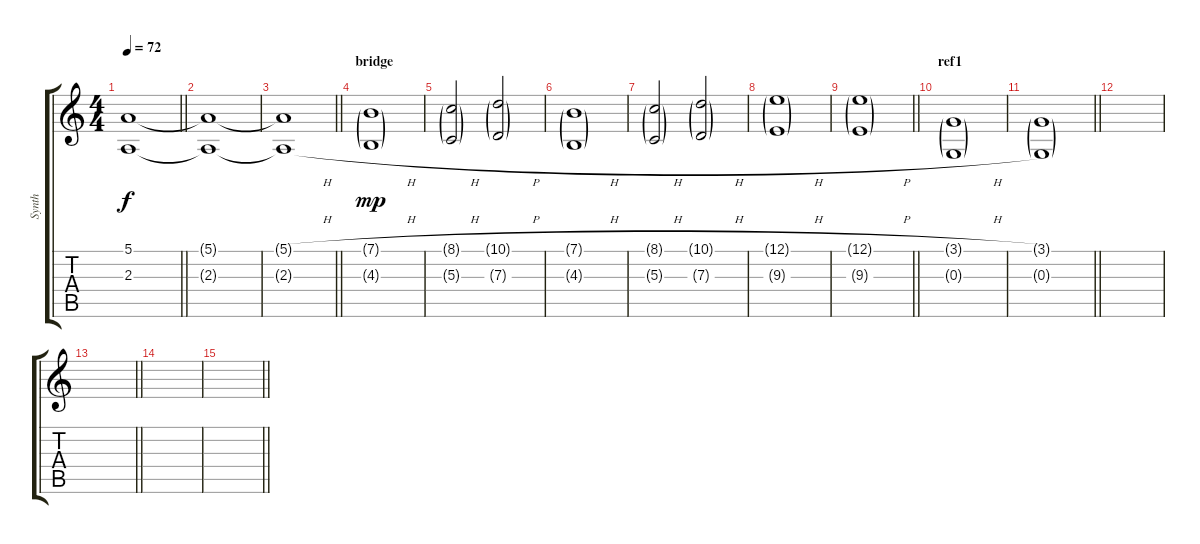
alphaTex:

\track ("Synth" "Synth") {instrument pad2warm}
\staff {score tabs}
\tuning (E4 B3 G3 D3 A2 E2) {hide}
\ts (4 4)
\tempo 72
\clef g2
\barLineRight lightlight
\ks c
(5.1{t} 2.3{t}).1{dy f} |
(5.1{t} 2.3{t}).1 |
\barLineRight lightlight
(5.1{h t} 2.3{h t}).1 |
\section ("" "bridge")
(7.1{h g} 4.3{h g}).1{dy mp} |
(8.1{h g} 5.3{h g}).2 (10.1{h g} 7.3{h g}).2 |
(7.1{h g} 4.3{h g}).1 |
(8.1{h g} 5.3{h g}).2 (10.1{h g} 7.3{h g}).2 |
(12.1{h g} 9.3{h g}).1 |
\barLineRight lightlight
(12.1{h g} 9.3{h g}).1 |
\section ("" "ref1")
(3.1{h g} 0.3{h g}).1 |
\barLineRight lightlight
(3.1{g} 0.3{g}).1 |
|
\barLineRight lightlight
|
|
\barLineRight lightlight
